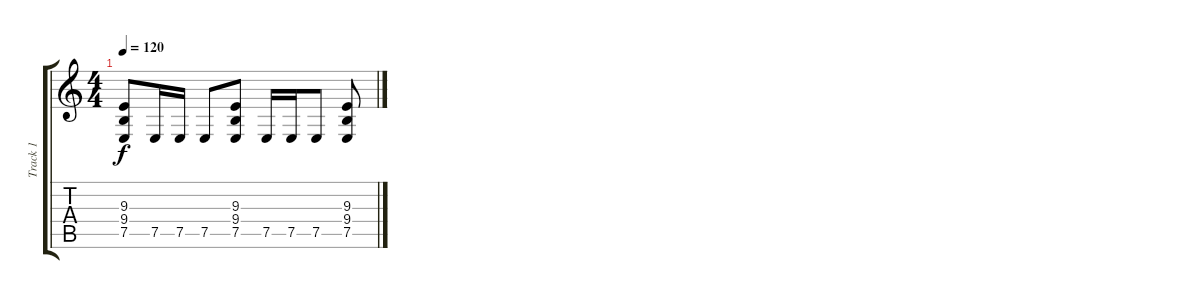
\track ("Track 1" "Track 1") {solo instrument acousticgrandpiano}
\staff {score tabs}
\tuning (E4 B3 G3 D3 A2 E2) {hide}
\ts (4 4)
\tempo 120
\clef g2
\ks c
(9.3 9.4 7.5).8{dy f} 7.5.16 7.5.16 7.5.8 (9.3 9.4 7.5).8 7.5.16 7.5.16 7.5.8 (9.3 9.4 7.5).8
